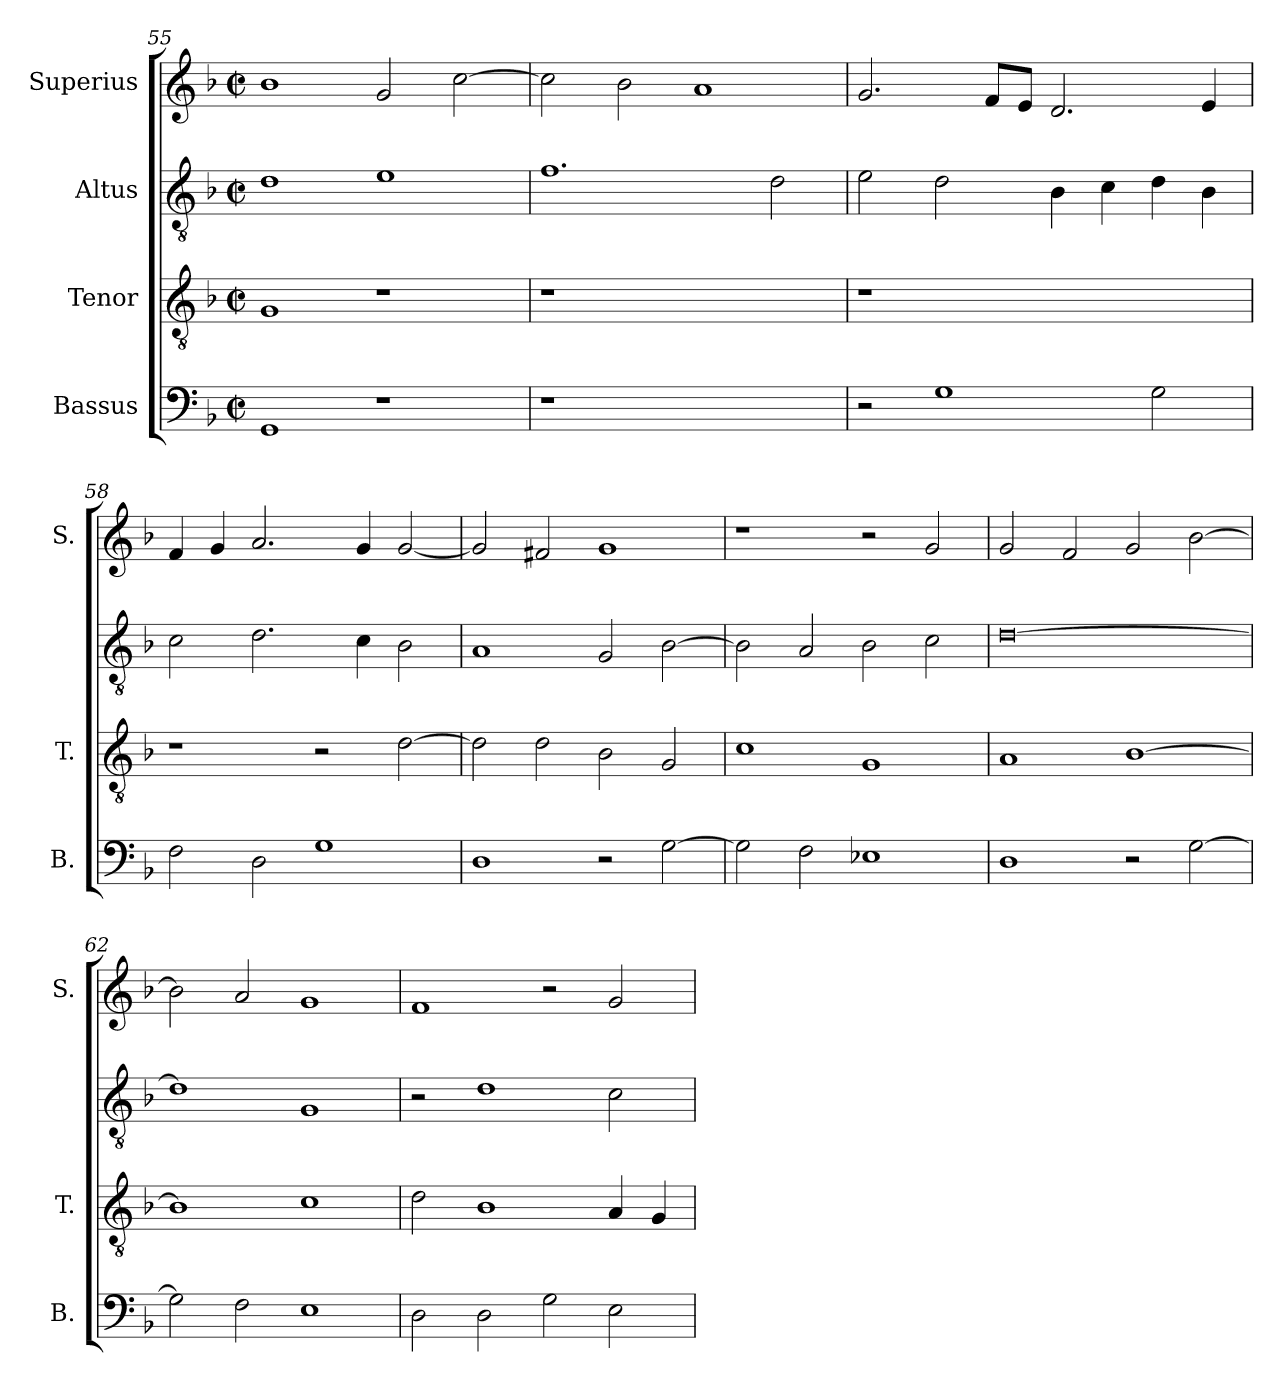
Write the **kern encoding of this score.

**kern	**kern	**kern	**kern
*part4	*part3	*part2	*part1
*staff4	*staff3	*staff2	*staff1
*I"Bassus	*I"Tenor	*I"Altus	*I"Superius
*I'B.	*I'T.	*	*I'S.
*clefF4	*clefGv2	*clefGv2	*clefG2
*	*ITrd7c12	*ITrd7c12	*
*k[b-]	*k[b-]	*k[b-]	*k[b-]
*F:	*F:	*F:	*F:
*M2/2	*M2/2	*M2/2	*M2/2
*met(c|)	*met(c|)	*met(c|)	*met(c|)
=55	=55	=55	=55
1GGi	1GGi	1Di	1b-i
1r	1r	1Ei	2gi/
.	.	.	[>2cci\
=56	=56	=56	=56
!LO:N:vis=1	!LO:N:vis=1	!	!
1r	1r	1.Fi	2cci\]
.	.	.	2b-i\
1ryy	1ryy	.	1ai
.	.	2Di\	.
!!LO:LB:g=z
=57	=57	=57	=57
!	!LO:N:vis=1	!	!
2r	1r	2Ei\	2.gi/
1Gi	.	2Di\	.
.	.	.	8fi/L
.	.	.	8ei/J
.	1ryy	4BB-i\	2.di/
.	.	4Ci\	.
2Gi\	.	4Di\	.
.	.	4BB-i\	4ei/
=58	=58	=58	=58
2Fi\	1r	2Ci\	4fi/
.	.	.	4gi/
2Di\	.	2.Di\	2.ai/
1Gi	2r	.	.
.	.	4Ci\	4gi/
.	[>2Di\	2BB-i\	[<2gi/
=59	=59	=59	=59
1Di	2Di\]	1AAi	2gi/]
.	2Di\	.	2f#Xi/
2r	2BB-i\	2GGi/	1gi
[>2Gi\	2GGi/	[>2BB-i\	.
=60	=60	=60	=60
2Gi\]	1Ci	2BB-i\]	1r
2Fi\	.	2AAi/	.
1E-Xi	1GGi	2BB-i\	2r
.	.	2Ci\	2gi/
=61	=61	=61	=61
1Di	1AAi	[>0Di	2gi/
.	.	.	2fi/
2r	[>1BB-i	.	2gi/
[>2Gi\	.	.	[>2b-i\
!!LO:PB:g=z
=62	=62	=62	=62
2Gi\]	1BB-i]	1Di]	2b-i\]
2Fi\	.	.	2ai/
1Ei	1Ci	1GGi	1gi
=63	=63	=63	=63
2Di\	2Di\	2r	1fi
2Di\	1BB-i	1Di	.
2Gi\	.	.	2r
2Ei\	4AAi/	2Ci\	2gi/
.	4GGi/	.	.
=	=	=	=
*-	*-	*-	*-
